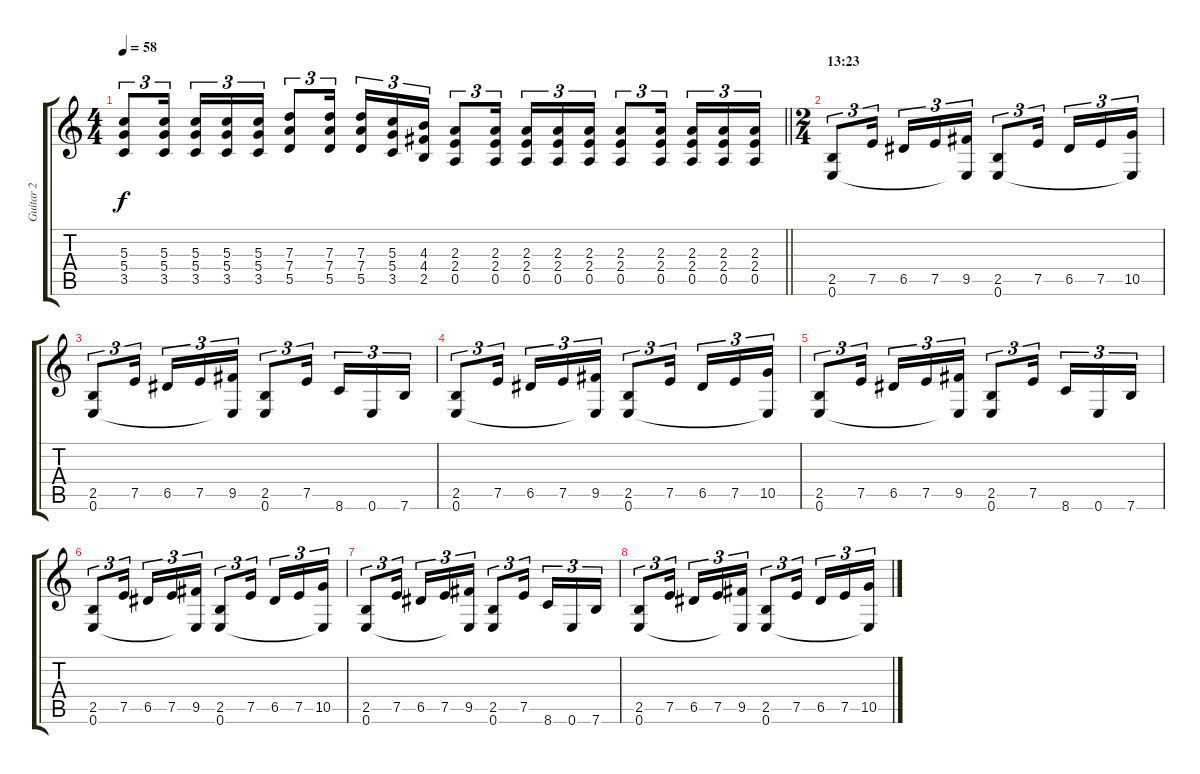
\track ("Guitar 2" "Guitar 2") {instrument distortionguitar}
\staff {score tabs}
\tuning (E4 B3 G3 D3 A2 E2) {hide}
\ts (4 4)
\tempo 58
\clef g2
\barLineRight lightlight
\ks c
(5.3 5.4 3.5).8{tu (3 2) dy f} (5.3 5.4 3.5).16{tu (3 2) beam splitsecondary} (5.3 5.4 3.5).16{tu (3 2)} (5.3 5.4 3.5).16{tu (3 2)} (5.3 5.4 3.5).16{tu (3 2)} (7.3 7.4 5.5).8{tu (3 2)} (7.3 7.4 5.5).16{tu (3 2) beam splitsecondary} (7.3 7.4 5.5).16{tu (3 2)} (5.3 5.4 3.5).16{tu (3 2)} (4.3 4.4 2.5).16{tu (3 2)} (2.3 2.4 0.5).8{tu (3 2)} (2.3 2.4 0.5).16{tu (3 2) beam splitsecondary} (2.3 2.4 0.5).16{tu (3 2)} (2.3 2.4 0.5).16{tu (3 2)} (2.3 2.4 0.5).16{tu (3 2)} (2.3 2.4 0.5).8{tu (3 2)} (2.3 2.4 0.5).16{tu (3 2) beam splitsecondary} (2.3 2.4 0.5).16{tu (3 2)} (2.3 2.4 0.5).16{tu (3 2)} (2.3 2.4 0.5).16{tu (3 2)} |
\ts (2 4)
\section ("" "13:23")
(2.5 0.6).8{tu (3 2)} 7.5.16{tu (3 2) beam splitsecondary} 6.5.16{tu (3 2)} 7.5.16{tu (3 2)} (9.5 0.6{t}).16{tu (3 2)} (2.5 0.6).8{tu (3 2)} 7.5.16{tu (3 2) beam splitsecondary} 6.5.16{tu (3 2)} 7.5.16{tu (3 2)} (10.5 0.6{t}).16{tu (3 2)} |
(2.5 0.6).8{tu (3 2)} 7.5.16{tu (3 2) beam splitsecondary} 6.5.16{tu (3 2)} 7.5.16{tu (3 2)} (9.5 0.6{t}).16{tu (3 2)} (2.5 0.6).8{tu (3 2)} 7.5.16{tu (3 2) beam splitsecondary} 8.6.16{tu (3 2)} 0.6.16{tu (3 2)} 7.6.16{tu (3 2)} |
(2.5 0.6).8{tu (3 2)} 7.5.16{tu (3 2) beam splitsecondary} 6.5.16{tu (3 2)} 7.5.16{tu (3 2)} (9.5 0.6{t}).16{tu (3 2)} (2.5 0.6).8{tu (3 2)} 7.5.16{tu (3 2) beam splitsecondary} 6.5.16{tu (3 2)} 7.5.16{tu (3 2)} (10.5 0.6{t}).16{tu (3 2)} |
(2.5 0.6).8{tu (3 2)} 7.5.16{tu (3 2) beam splitsecondary} 6.5.16{tu (3 2)} 7.5.16{tu (3 2)} (9.5 0.6{t}).16{tu (3 2)} (2.5 0.6).8{tu (3 2)} 7.5.16{tu (3 2) beam splitsecondary} 8.6.16{tu (3 2)} 0.6.16{tu (3 2)} 7.6.16{tu (3 2)} |
(2.5 0.6).8{tu (3 2)} 7.5.16{tu (3 2) beam splitsecondary} 6.5.16{tu (3 2)} 7.5.16{tu (3 2)} (9.5 0.6{t}).16{tu (3 2)} (2.5 0.6).8{tu (3 2)} 7.5.16{tu (3 2) beam splitsecondary} 6.5.16{tu (3 2)} 7.5.16{tu (3 2)} (10.5 0.6{t}).16{tu (3 2)} |
(2.5 0.6).8{tu (3 2)} 7.5.16{tu (3 2) beam splitsecondary} 6.5.16{tu (3 2)} 7.5.16{tu (3 2)} (9.5 0.6{t}).16{tu (3 2)} (2.5 0.6).8{tu (3 2)} 7.5.16{tu (3 2) beam splitsecondary} 8.6.16{tu (3 2)} 0.6.16{tu (3 2)} 7.6.16{tu (3 2)} |
(2.5 0.6).8{tu (3 2)} 7.5.16{tu (3 2) beam splitsecondary} 6.5.16{tu (3 2)} 7.5.16{tu (3 2)} (9.5 0.6{t}).16{tu (3 2)} (2.5 0.6).8{tu (3 2)} 7.5.16{tu (3 2) beam splitsecondary} 6.5.16{tu (3 2)} 7.5.16{tu (3 2)} (10.5 0.6{t}).16{tu (3 2)}
